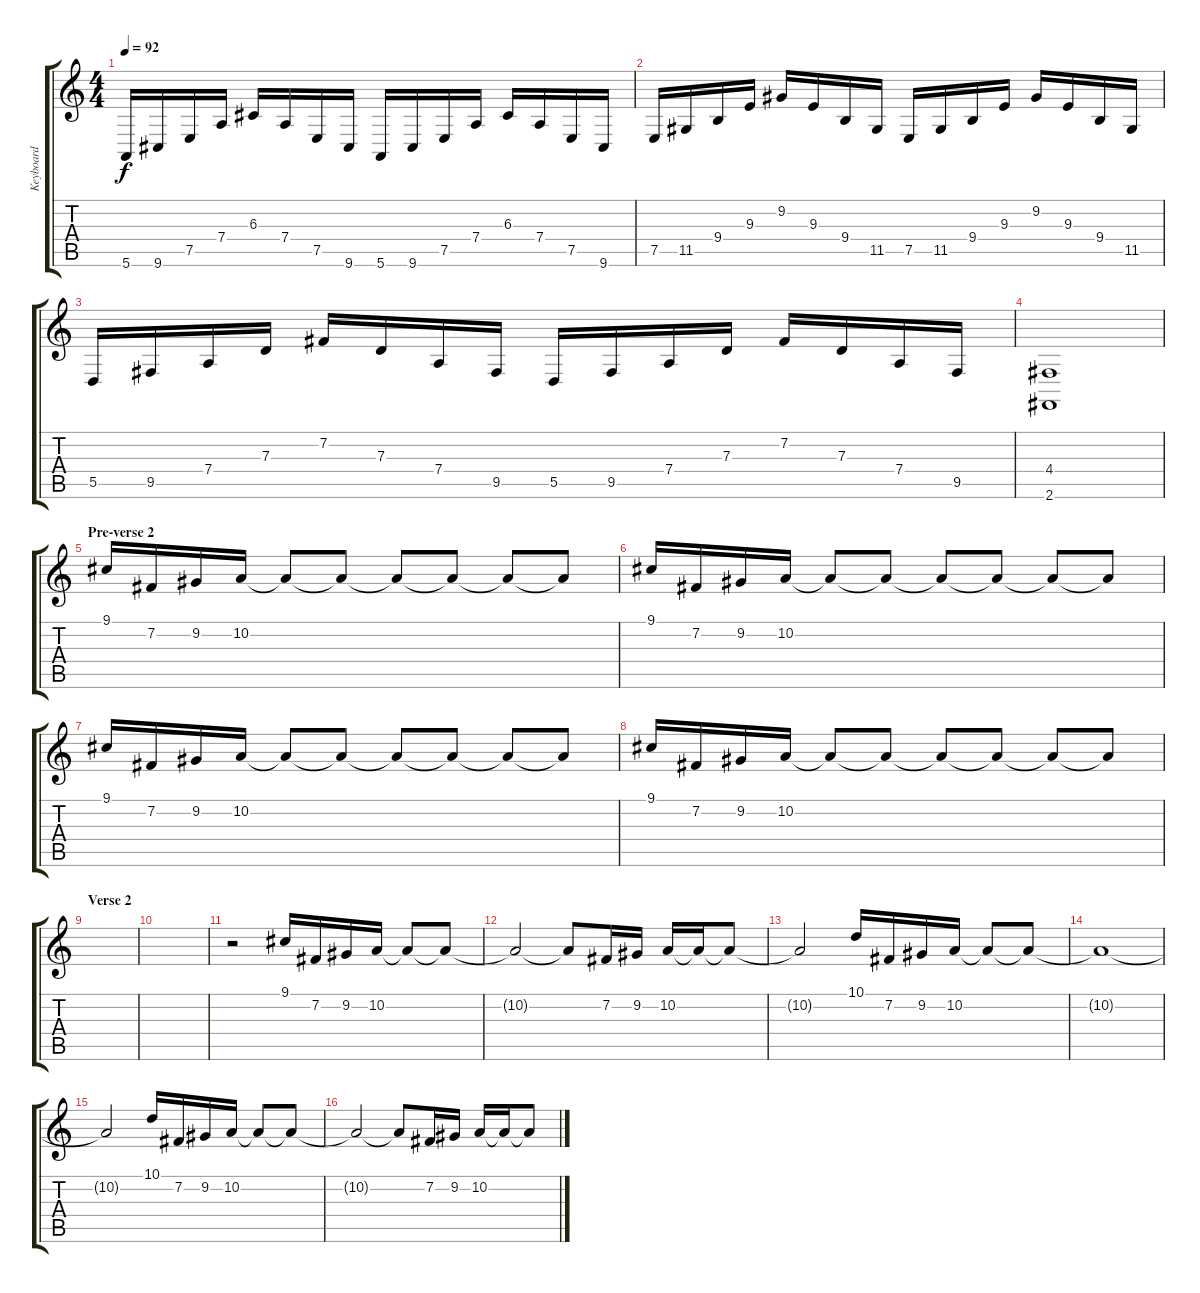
\track ("Keyboard" "Keyboard") {instrument acousticgrandpiano}
\staff {score tabs}
\tuning (E4 B3 G3 D3 A2 E2) {hide}
\ts (4 4)
\tempo 92
\clef g2
\ks c
5.6.16{dy f} 9.6.16 7.5.16 7.4.16 6.3.16 7.4.16 7.5.16 9.6.16 5.6.16 9.6.16 7.5.16 7.4.16 6.3.16 7.4.16 7.5.16 9.6.16 |
7.5.16 11.5.16 9.4.16 9.3.16 9.2.16 9.3.16 9.4.16 11.5.16 7.5.16 11.5.16 9.4.16 9.3.16 9.2.16 9.3.16 9.4.16 11.5.16 |
5.5.16 9.5.16 7.4.16 7.3.16 7.2.16 7.3.16 7.4.16 9.5.16 5.5.16 9.5.16 7.4.16 7.3.16 7.2.16 7.3.16 7.4.16 9.5.16 |
(4.4 2.6).1 |
\section ("" "Pre-verse 2")
9.1.16 7.2.16 9.2.16 10.2.16 10.2{t}.8 10.2{t}.8 10.2{t}.8 10.2{t}.8 10.2{t}.8 10.2{t}.8 |
9.1.16 7.2.16 9.2.16 10.2.16 10.2{t}.8 10.2{t}.8 10.2{t}.8 10.2{t}.8 10.2{t}.8 10.2{t}.8 |
9.1.16 7.2.16 9.2.16 10.2.16 10.2{t}.8 10.2{t}.8 10.2{t}.8 10.2{t}.8 10.2{t}.8 10.2{t}.8 |
9.1.16 7.2.16 9.2.16 10.2.16 10.2{t}.8 10.2{t}.8 10.2{t}.8 10.2{t}.8 10.2{t}.8 10.2{t}.8 |
\section ("" "Verse 2")
|
|
r.2 9.1.16 7.2.16 9.2.16 10.2.16 10.2{t}.8 10.2{t}.8 |
10.2{t}.2 10.2{t}.8 7.2.16 9.2.16 10.2.16 10.2{t}.16 10.2{t}.8 |
10.2{t}.2 10.1.16 7.2.16 9.2.16 10.2.16 10.2{t}.8 10.2{t}.8 |
10.2{t}.1 |
10.2{t}.2 10.1.16 7.2.16 9.2.16 10.2.16 10.2{t}.8 10.2{t}.8 |
10.2{t}.2 10.2{t}.8 7.2.16 9.2.16 10.2.16 10.2{t}.16 10.2{t}.8
